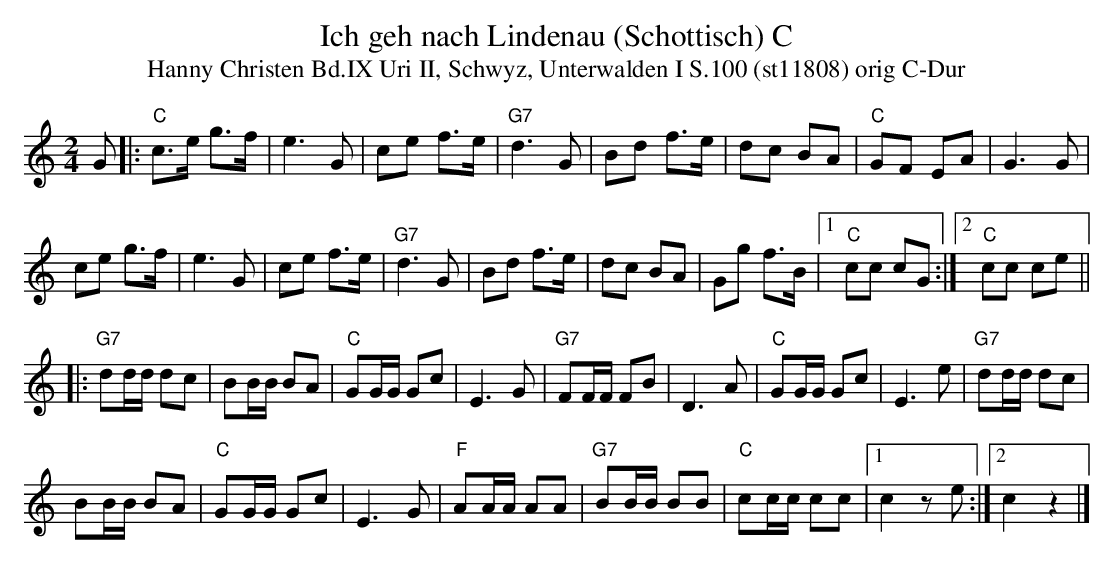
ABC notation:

X:1
T: Ich geh nach Lindenau (Schottisch) C
T: Hanny Christen Bd.IX Uri II, Schwyz, Unterwalden I S.100 (st11808) orig C-Dur
M:2/4
L:1/8
K:C %%MIDI gchordon
G |: "C"c>e g>f | e3G | ce f>e | "G7"d3G | Bd f>e | dc BA | "C"GF EA | G3G |
ce g>f | e3 G | ce f>e | "G7"d3G | Bd f>e | dc BA | Gg f>B |1 "C"cc cG :|2 "C"cc ce ||
|: "G7"dd/d/ dc | BB/B/ BA | "C"GG/G/ Gc | E3G | "G7"FF/F/ FB | D3A | "C"GG/G/ Gc | E3e | "G7"dd/d/ dc |
BB/B/ BA | "C"GG/G/ Gc | E3G | "F"AA/A/ AA | "G7"BB/B/ BB | "C"cc/c/ cc |1 c2 ze :|2 c2 z2 |]
